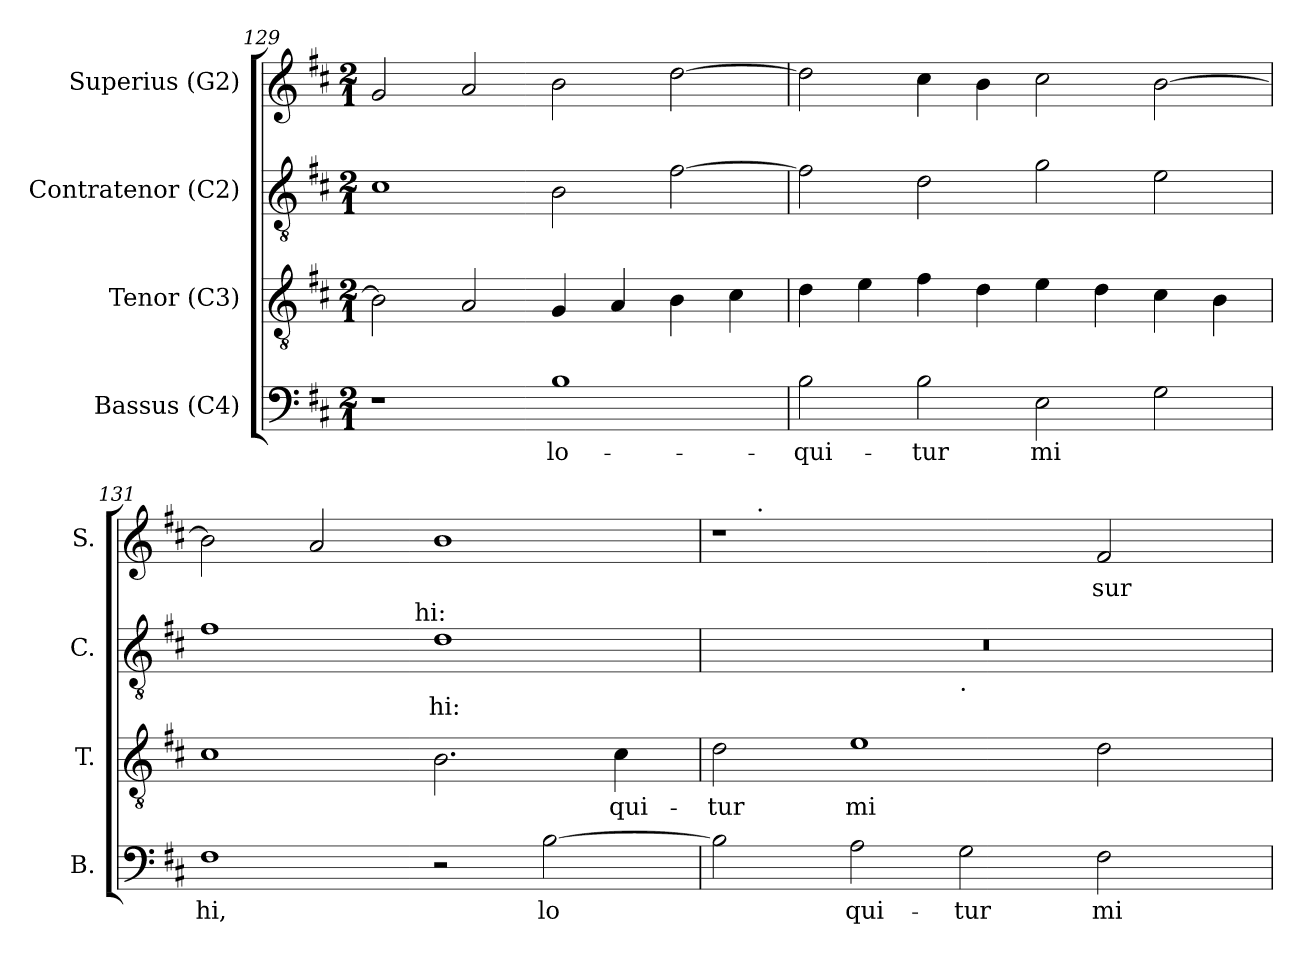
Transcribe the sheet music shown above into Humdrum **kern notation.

**kern	**text	**kern	**text	**kern	**text	**kern	**text
*part4	*part4	*part3	*part3	*part2	*part2	*part1	*part1
*staff4	*staff4	*staff3	*staff3	*staff2	*staff2	*staff1	*staff1
*I"Bassus (C4)	*	*I"Tenor (C3)	*	*I"Contratenor (C2)	*	*I"Superius (G2)	*
*I'B.	*	*I'T.	*	*I'C.	*	*I'S.	*
*clefF4	*	*clefGv2	*	*clefGv2	*	*clefG2	*
*k[f#c#]	*	*k[f#c#]	*	*k[f#c#]	*	*k[f#c#]	*
*D:	*	*D:	*	*D:	*	*D:	*
*M2/1	*	*M2/1	*	*M2/1	*	*M2/1	*
=129	=129	=129	=129	=129	=129	=129	=129
!	!	!	!LO:LY:b:cj	!	!LO:LY:b:cj	!	!LO:LY:b:cj
1r	.	2B\]	--	1c#	--	2g/	--
!	!	!	!LO:LY:b:cj	!	!	!	!LO:LY:b:cj
.	.	2A/	--	.	.	2a/	--
!	!LO:LY:b:cj	!	!LO:LY:b:cj	!	!LO:LY:b:cj	!	!LO:LY:b:cj
1B	lo-	4G/	--	2B\	--	2b\	--
!	!	!	!LO:LY:b:cj	!	!	!	!
.	.	4A/	--	.	.	.	.
!	!	!	!LO:LY:b:cj	!	!LO:LY:b:cj	!	!LO:LY:b:cj
.	.	4B\	--	[>2f#\	--	[>2dd\	--
!	!	!	!LO:LY:b:cj	!	!	!	!
.	.	4c#\	--	.	.	.	.
=130	=130	=130	=130	=130	=130	=130	=130
!	!LO:LY:b:cj	!	!LO:LY:b:cj	!	!LO:LY:b:cj	!	!LO:LY:b:cj
2B\	-qui-	4d\	--	2f#\]	--	2dd\]	--
!	!	!	!LO:LY:b:cj	!	!	!	!
.	.	4e\	--	.	.	.	.
!	!LO:LY:b:cj	!	!LO:LY:b:cj	!	!LO:LY:b:cj	!	!LO:LY:b:cj
2B\	-tur	4f#\	--	2d\	--	4cc#\	--
!	!	!	!LO:LY:b:cj	!	!	!	!LO:LY:b:cj
.	.	4d\	--	.	.	4b\	--
!	!LO:LY:b:cj	!	!LO:LY:b:cj	!	!LO:LY:b:cj	!	!LO:LY:b:cj
2E\	mi-	4e\	--	2g\	--	2cc#\	--
!	!	!	!LO:LY:b:cj	!	!	!	!
.	.	4d\	--	.	.	.	.
!	!LO:LY:b:cj	!	!LO:LY:b:cj	!	!LO:LY:b:cj	!	!LO:LY:b:cj
2G\	--	4c#\	--	2e\	--	[>2b\	--
!	!	!	!LO:LY:b:cj	!	!	!	!
.	.	4B\	--	.	.	.	.
=131	=131	=131	=131	=131	=131	=131	=131
!	!LO:LY:b:cj	!	!LO:LY:b:cj	!	!LO:LY:b:cj	!	!LO:LY:b:cj
*	*	*	*	*^	*	*	*
1F#	-hi,	1c#	--	1f#	2ryy	--	2b\]	--
!	!	!	!	!	!	!	!	!LO:LY:b:cj
.	.	.	.	.	4...ryy	.	2a/	--
!	!	!	!	!	!LO:TX:a:t=hi&colon;	!	!	!
.	.	.	.	.	1ryy	.	.	.
!	!	!	!LO:LY:b:cj	!	!	!LO:LY:b:cj	!	!LO:LY:b:cj
2r	.	2.B\	--	1d	.	-hi:	1b	--
!	!LO:LY:b:cj	!	!	!	!	!	!	!
[<2B\	lo-	.	.	.	.	.	.	.
!	!	!	!LO:LY:b:cj	!	!	!	!	!
.	.	4c#\	-qui-	.	.	.	.	.
.	.	.	.	.	32ryy	.	.	.
!!LO:LB:g=z
=132	=132	=132	=132	=132	=132	=132	=132	=132
!	!LO:LY:b:cj	!	!LO:LY:b:cj	!	!	!	!	!
*	*	*	*	*	*	*	*^	*
2B\]	--	2d\	-tur	0r	1ryy	.	1r	16..ryy	.
!	!	!	!	!	!	!	!	!LO:TX:a:t=.	!
.	.	.	.	.	.	.	.	1ryy	.
!	!LO:LY:b:cj	!	!LO:LY:b:cj	!	!	!	!	!	!
2A\	-qui-	1e	mi-	.	.	.	.	.	.
!	!	!	!	!	!LO:TX:b:t=.	!	!	!	!
!	!LO:LY:b:cj	!	!	!	!	!	!	!	!
2G\	-tur	.	.	.	1ryy	.	2ryy	.	.
.	.	.	.	.	.	.	.	2ryy	.
!	!LO:LY:b:cj	!	!LO:LY:b:cj	!	!	!	!	!	!LO:LY:b:cj
2F#\	mi-	2d\	--	.	.	.	2f#/	.	-sur-
.	.	.	.	.	.	.	.	4ryy	.
.	.	.	.	.	.	.	.	8ryy	.
.	.	.	.	.	.	.	.	64ryy	.
*	*	*	*	*v	*v	*	*	*	*
*	*	*	*	*	*	*v	*v	*
=	=	=	=	=	=	=	=
*-	*-	*-	*-	*-	*-	*-	*-
